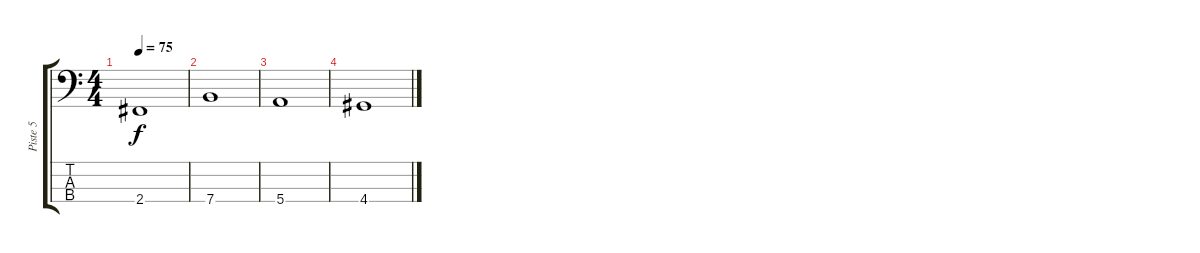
\track ("Piste 5" "Piste 5") {instrument fretlessbass}
\staff {score tabs}
\tuning (G2 D2 A1 E1) {hide}
\ts (4 4)
\tempo 75
\clef f4
\ks c
2.4.1{dy f} |
7.4.1 |
5.4.1 |
4.4.1
